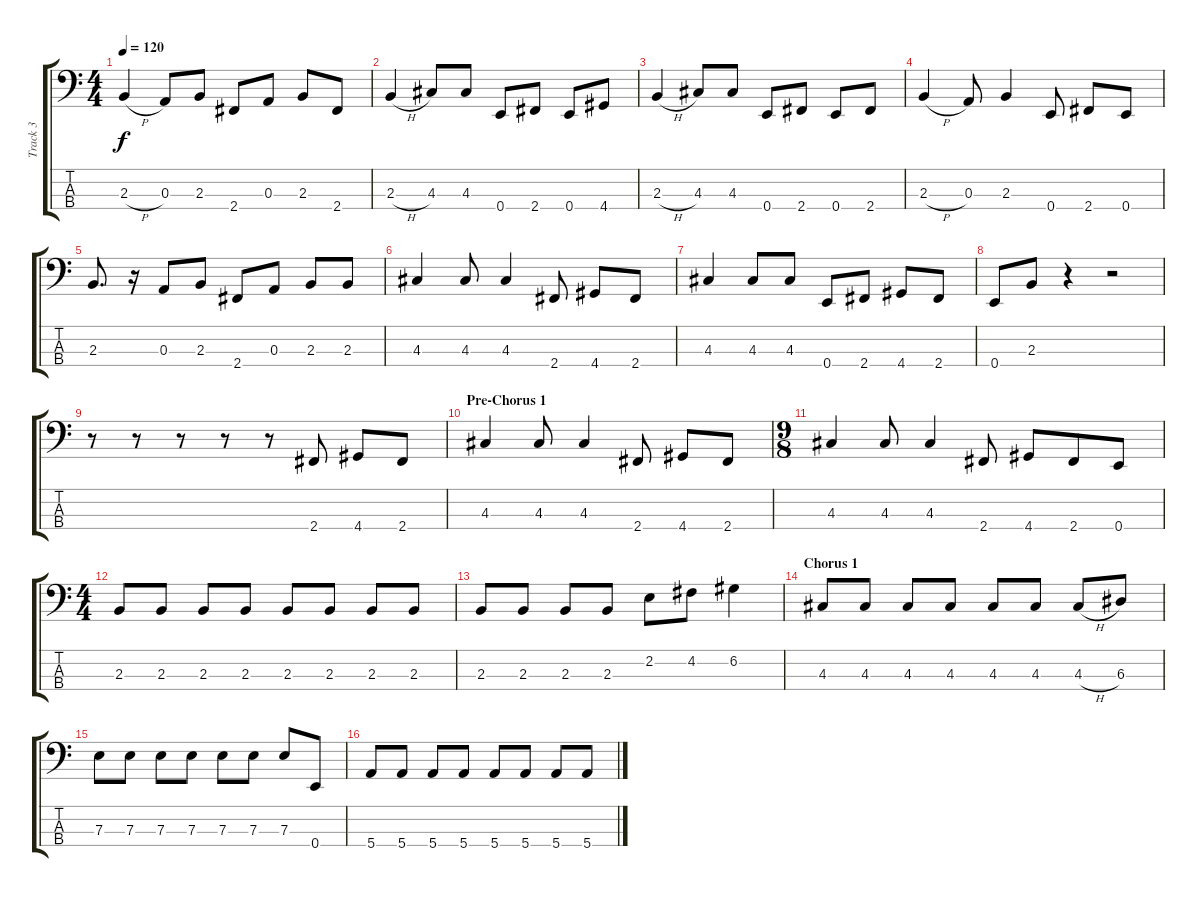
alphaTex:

\track ("Track 3" "Track 3") {instrument electricbassfinger}
\staff {score tabs}
\tuning (G2 D2 A1 E1) {hide}
\ts (4 4)
\tempo 120
\clef f4
\ks c
2.3{h}.4{dy f} 0.3.8 2.3.8 2.4.8 0.3.8 2.3.8 2.4.8 |
2.3{h}.4 4.3.8 4.3.8 0.4.8 2.4.8 0.4.8 4.4.8 |
2.3{h}.4 4.3.8 4.3.8 0.4.8 2.4.8 0.4.8 2.4.8 |
2.3{h}.4 0.3.8 2.3.4 0.4.8 2.4.8 0.4.8 |
2.3.8{d} r.16 0.3.8 2.3.8 2.4.8 0.3.8 2.3.8 2.3.8 |
4.3.4 4.3.8 4.3.4 2.4.8 4.4.8 2.4.8 |
4.3.4 4.3.8 4.3.8 0.4.8 2.4.8 4.4.8 2.4.8 |
0.4.8 2.3.8 r.4 r.2 |
r.8 r.8 r.8 r.8 r.8 2.4.8 4.4.8 2.4.8 |
\section ("" "Pre-Chorus 1")
4.3.4 4.3.8 4.3.4 2.4.8 4.4.8 2.4.8 |
\ts (9 8)
4.3.4 4.3.8 4.3.4 2.4.8 4.4.8 2.4.8 0.4.8 |
\ts (4 4)
2.3.8 2.3.8 2.3.8 2.3.8 2.3.8 2.3.8 2.3.8 2.3.8 |
2.3.8 2.3.8 2.3.8 2.3.8 2.2.8 4.2.8 6.2.4 |
\section ("" "Chorus 1")
4.3.8 4.3.8 4.3.8 4.3.8 4.3.8 4.3.8 4.3{h}.8 6.3.8 |
7.3.8 7.3.8 7.3.8 7.3.8 7.3.8 7.3.8 7.3.8 0.4.8 |
5.4.8 5.4.8 5.4.8 5.4.8 5.4.8 5.4.8 5.4.8 5.4.8
